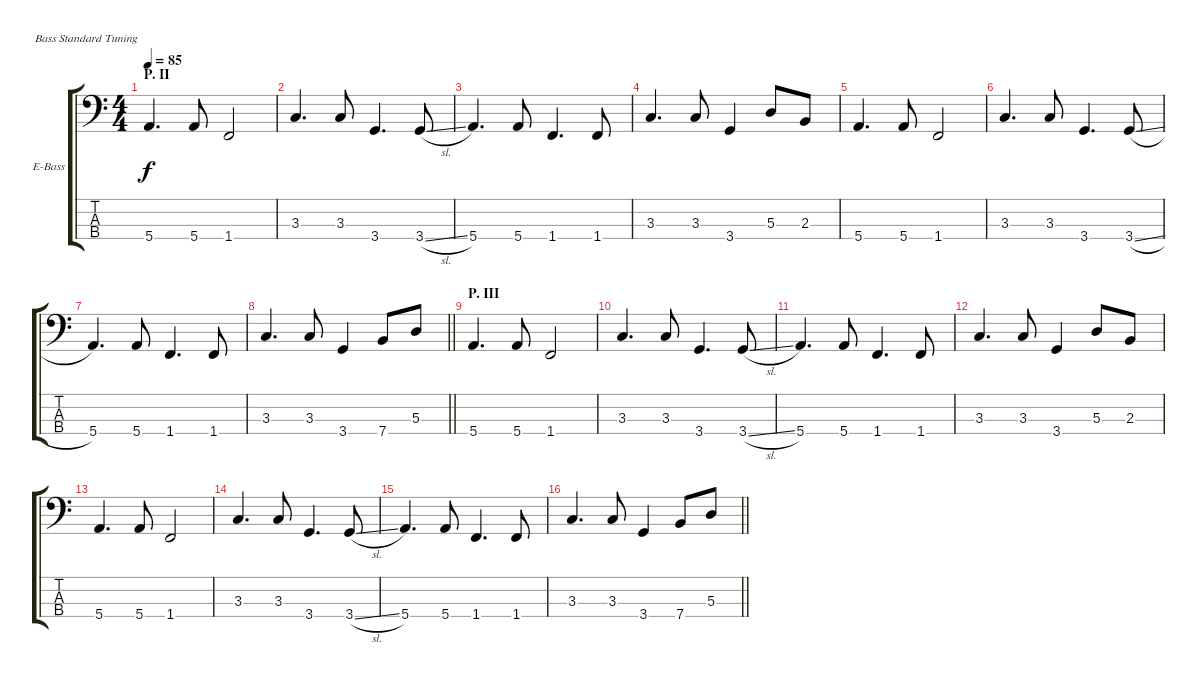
\bracketExtendMode groupsimilarinstruments
\firstSystemTrackNameOrientation horizontal
\otherSystemsTrackNameOrientation horizontal
\track ("Bass Guitar" "E-Bass") {instrument electricbassfinger}
\staff {score tabs}
\tuning (G2 D2 A1 E1)
\ts (4 4)
\section ("" "P. II")
\tempo 85
\clef f4
\ks c
5.4.4{d dy f} 5.4.8 1.4.2 |
3.3.4{d} 3.3.8 3.4.4{d} 3.4{sl}.8 |
5.4.4{d} 5.4.8 1.4.4{d} 1.4.8 |
3.3.4{d} 3.3.8 3.4.4 5.3.8 2.3.8 |
5.4.4{d} 5.4.8 1.4.2 |
3.3.4{d} 3.3.8 3.4.4{d} 3.4{sl}.8 |
5.4.4{d} 5.4.8 1.4.4{d} 1.4.8 |
\barLineRight lightlight
3.3.4{d} 3.3.8 3.4.4 7.4.8 5.3.8 |
\section ("" "P. III")
5.4.4{d} 5.4.8 1.4.2 |
3.3.4{d} 3.3.8 3.4.4{d} 3.4{sl}.8 |
5.4.4{d} 5.4.8 1.4.4{d} 1.4.8 |
3.3.4{d} 3.3.8 3.4.4 5.3.8 2.3.8 |
5.4.4{d} 5.4.8 1.4.2 |
3.3.4{d} 3.3.8 3.4.4{d} 3.4{sl}.8 |
5.4.4{d} 5.4.8 1.4.4{d} 1.4.8 |
\barLineRight lightlight
3.3.4{d} 3.3.8 3.4.4 7.4.8 5.3.8
